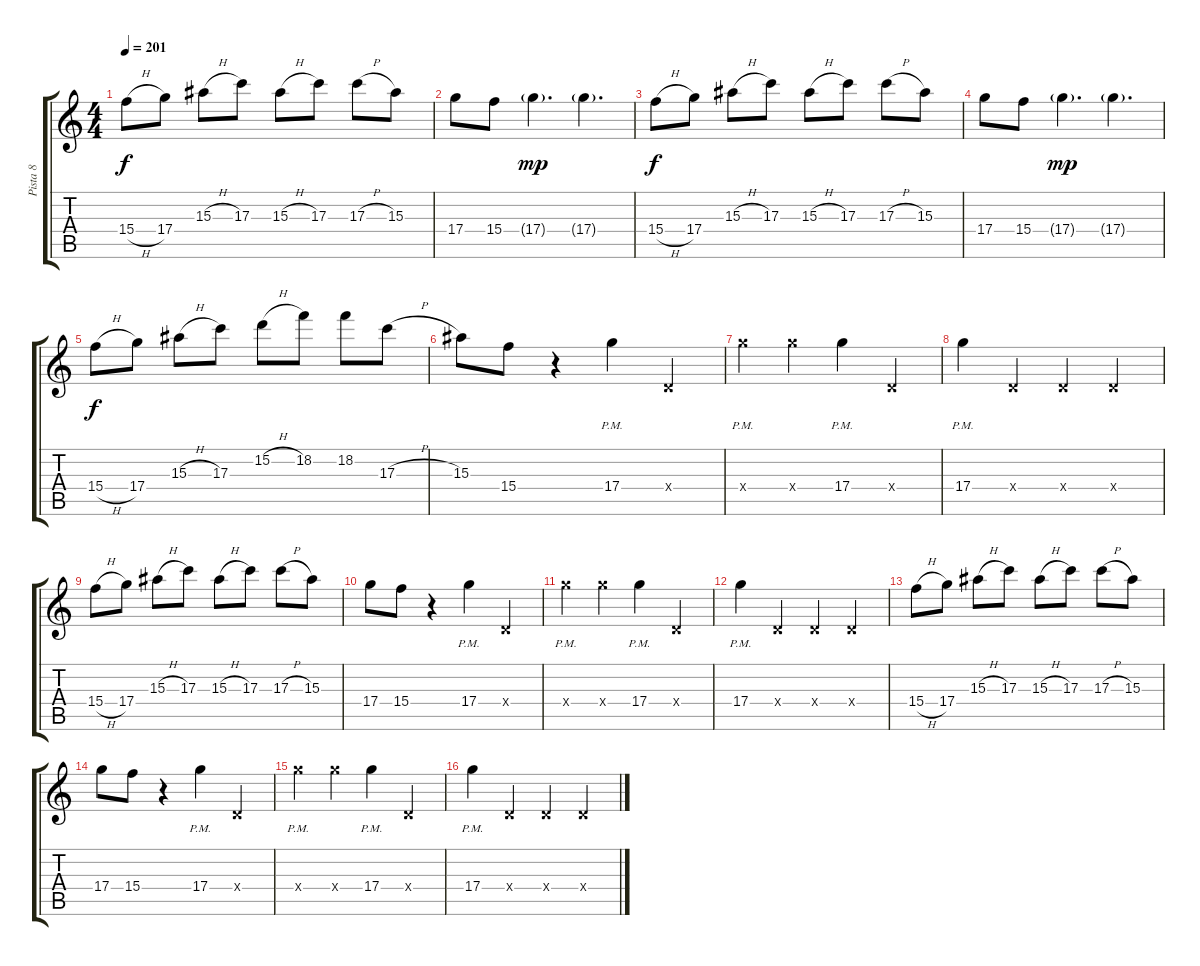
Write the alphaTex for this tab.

\track ("Pista 8" "Pista 8") {solo instrument electricguitarclean}
\staff {score tabs}
\tuning (E4 B3 G3 D3 A2 E2) {hide}
\ts (4 4)
\tempo 201
\clef g2
\ks c
15.4{h}.8{dy f} 17.4.8 15.3{h}.8 17.3.8 15.3{h}.8 17.3.8 17.3{h}.8 15.3.8 |
17.4.8 15.4.8 17.4{g}.4{d dy mp} 17.4{g}.4{d} |
15.4{h}.8{dy f} 17.4.8 15.3{h}.8 17.3.8 15.3{h}.8 17.3.8 17.3{h}.8 15.3.8 |
17.4.8 15.4.8 17.4{g}.4{d dy mp} 17.4{g}.4{d} |
15.4{h}.8{dy f} 17.4.8 15.3{h}.8 17.3.8 15.2{h}.8 18.2.8 18.2.8 17.3{h}.8 |
15.3.8 15.4.8 r.4 17.4{pm}.4 0.4{x}.4 |
17.4{pm x}.4 17.4{x}.4 17.4{pm}.4 0.4{x}.4 |
17.4{pm}.4 0.4{x}.4 0.4{x}.4 0.4{x}.4 |
15.4{h}.8 17.4.8 15.3{h}.8 17.3.8 15.3{h}.8 17.3.8 17.3{h}.8 15.3.8 |
17.4.8 15.4.8 r.4 17.4{pm}.4 0.4{x}.4 |
17.4{pm x}.4 17.4{x}.4 17.4{pm}.4 0.4{x}.4 |
17.4{pm}.4 0.4{x}.4 0.4{x}.4 0.4{x}.4 |
15.4{h}.8 17.4.8 15.3{h}.8 17.3.8 15.3{h}.8 17.3.8 17.3{h}.8 15.3.8 |
17.4.8 15.4.8 r.4 17.4{pm}.4 0.4{x}.4 |
17.4{pm x}.4 17.4{x}.4 17.4{pm}.4 0.4{x}.4 |
17.4{pm}.4 0.4{x}.4 0.4{x}.4 0.4{x}.4
